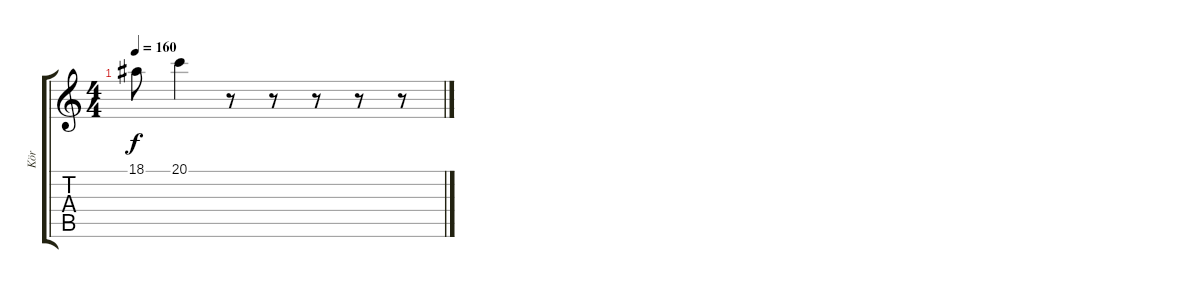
\track ("Kör" "Kör") {instrument stringensemble1}
\staff {score tabs}
\tuning (E4 B3 G3 D3 A2 E2) {hide}
\ts (4 4)
\tempo 160
\clef g2
\ks c
18.1.8{dy f} 20.1.4 r.8 r.8 r.8 r.8 r.8
